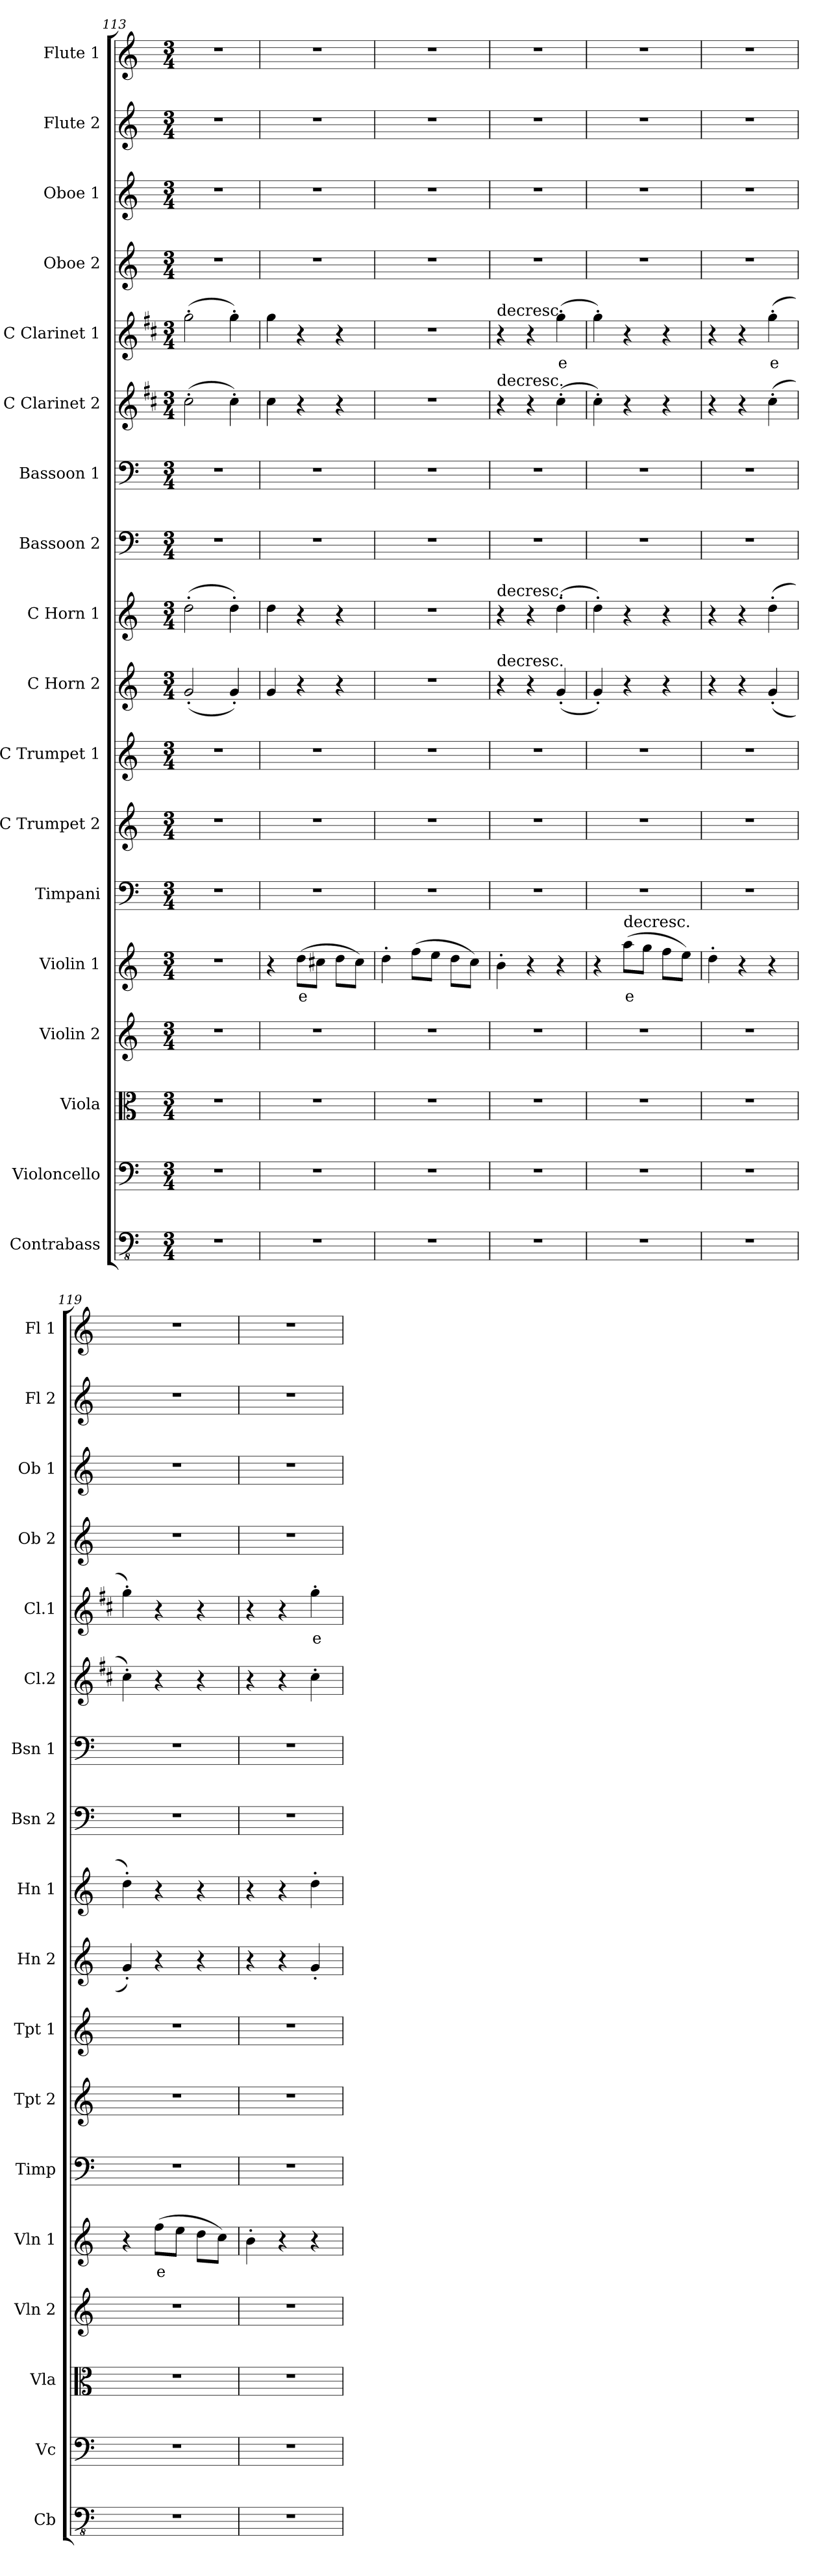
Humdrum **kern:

**kern	**kern	**kern	**kern	**kern	**text	**kern	**kern	**kern	**kern	**kern	**kern	**kern	**kern	**kern	**text	**kern	**kern	**kern	**kern
*part18	*part17	*part16	*part15	*part14	*part14	*part13	*part12	*part11	*part10	*part9	*part8	*part7	*part6	*part5	*part5	*part4	*part3	*part2	*part1
*staff18	*staff17	*staff16	*staff15	*staff14	*staff14	*staff13	*staff12	*staff11	*staff10	*staff9	*staff8	*staff7	*staff6	*staff5	*staff5	*staff4	*staff3	*staff2	*staff1
*I"Contrabass	*I"Violoncello	*I"Viola	*I"Violin 2	*I"Violin 1	*	*I"Timpani	*I"C Trumpet 2	*I"C Trumpet 1	*I"C Horn 2	*I"C Horn 1	*I"Bassoon 2	*I"Bassoon 1	*I"C Clarinet 2	*I"C Clarinet 1	*	*I"Oboe 2	*I"Oboe 1	*I"Flute 2	*I"Flute 1
*I'Cb	*I'Vc	*I'Vla	*I'Vln 2	*I'Vln 1	*	*I'Timp	*I'Tpt 2	*I'Tpt 1	*I'Hn 2	*I'Hn 1	*I'Bsn 2	*I'Bsn 1	*I'Cl.2	*I'Cl.1	*	*I'Ob 2	*I'Ob 1	*I'Fl 2	*I'Fl 1
*clefFv4	*clefF4	*clefC3	*clefG2	*clefG2	*	*clefF4	*clefG2	*clefG2	*clefG2	*clefG2	*clefF4	*clefF4	*clefG2	*clefG2	*	*clefG2	*clefG2	*clefG2	*clefG2
*	*	*	*	*	*	*	*	*	*ITrd7c12	*ITrd7c12	*	*	*ITrd1c2	*ITrd1c2	*	*	*	*	*
*k[]	*k[]	*k[]	*k[]	*k[]	*	*k[]	*k[]	*k[]	*k[]	*k[]	*k[]	*k[]	*k[]	*k[]	*	*k[]	*k[]	*k[]	*k[]
*M3/4	*M3/4	*M3/4	*M3/4	*M3/4	*	*M3/4	*M3/4	*M3/4	*M3/4	*M3/4	*M3/4	*M3/4	*M3/4	*M3/4	*	*M3/4	*M3/4	*M3/4	*M3/4
=113	=113	=113	=113	=113	=113	=113	=113	=113	=113	=113	=113	=113	=113	=113	=113	=113	=113	=113	=113
2.r	2.r	2.r	2.r	2.r	.	2.r	2.r	2.r	(<2G'/	(>2d'\	2.r	2.r	(>2b'\	(>2ff'\	.	2.r	2.r	2.r	2.r
.	.	.	.	.	.	.	.	.	4G'/)	4d'\)	.	.	4b'\)	4ff'\)	.	.	.	.	.
!!LO:PB:g=z
=114	=114	=114	=114	=114	=114	=114	=114	=114	=114	=114	=114	=114	=114	=114	=114	=114	=114	=114	=114
2.r	2.r	2.r	2.r	4r	.	2.r	2.r	2.r	4G/	4d\	2.r	2.r	4b\	4ff\	.	2.r	2.r	2.r	2.r
!	!	!	!	!	!LO:LY:b:color=#FF0000	!	!	!	!	!	!	!	!	!	!	!	!	!	!
.	.	.	.	(>8dd\L	e	.	.	.	4r	4r	.	.	4r	4r	.	.	.	.	.
.	.	.	.	8cc#X\J	.	.	.	.	.	.	.	.	.	.	.	.	.	.	.
.	.	.	.	8dd\L	.	.	.	.	4r	4r	.	.	4r	4r	.	.	.	.	.
.	.	.	.	8cc#\J)	.	.	.	.	.	.	.	.	.	.	.	.	.	.	.
=115	=115	=115	=115	=115	=115	=115	=115	=115	=115	=115	=115	=115	=115	=115	=115	=115	=115	=115	=115
2.r	2.r	2.r	2.r	4dd'\	.	2.r	2.r	2.r	2.r	2.r	2.r	2.r	2.r	2.r	.	2.r	2.r	2.r	2.r
.	.	.	.	(>8ff\L	.	.	.	.	.	.	.	.	.	.	.	.	.	.	.
.	.	.	.	8ee\J	.	.	.	.	.	.	.	.	.	.	.	.	.	.	.
.	.	.	.	8dd\L	.	.	.	.	.	.	.	.	.	.	.	.	.	.	.
.	.	.	.	8cc\J)	.	.	.	.	.	.	.	.	.	.	.	.	.	.	.
=116	=116	=116	=116	=116	=116	=116	=116	=116	=116	=116	=116	=116	=116	=116	=116	=116	=116	=116	=116
!	!	!	!	!	!	!	!	!	!	!	!	!	!	!LO:TX:a:t=decresc.	!	!	!	!	!
!	!	!	!	!	!	!	!	!	!	!	!	!	!LO:TX:a:t=decresc.	!	!	!	!	!	!
!	!	!	!	!	!	!	!	!	!	!LO:TX:a:t=decresc.	!	!	!	!	!	!	!	!	!
!	!	!	!	!	!	!	!	!	!LO:TX:a:t=decresc.	!	!	!	!	!	!	!	!	!	!
2.r	2.r	2.r	2.r	4b'\	.	2.r	2.r	2.r	4r	4r	2.r	2.r	4r	4r	.	2.r	2.r	2.r	2.r
.	.	.	.	4r	.	.	.	.	4r	4r	.	.	4r	4r	.	.	.	.	.
!	!	!	!	!	!	!	!	!	!	!	!	!	!	!	!LO:LY:b:color=#FF0000	!	!	!	!
.	.	.	.	4r	.	.	.	.	(<4G'/	(>4d'\	.	.	(>4b'\	(>4ff'\	e	.	.	.	.
=117	=117	=117	=117	=117	=117	=117	=117	=117	=117	=117	=117	=117	=117	=117	=117	=117	=117	=117	=117
2.r	2.r	2.r	2.r	4r	.	2.r	2.r	2.r	4G'/)	4d'\)	2.r	2.r	4b'\)	4ff'\)	.	2.r	2.r	2.r	2.r
!	!	!	!	!LO:TX:a:t=decresc.	!	!	!	!	!	!	!	!	!	!	!	!	!	!	!
!	!	!	!	!	!LO:LY:b:color=#FF0000	!	!	!	!	!	!	!	!	!	!	!	!	!	!
.	.	.	.	(>8aa\L	e	.	.	.	4r	4r	.	.	4r	4r	.	.	.	.	.
.	.	.	.	8gg\J	.	.	.	.	.	.	.	.	.	.	.	.	.	.	.
.	.	.	.	8ff\L	.	.	.	.	4r	4r	.	.	4r	4r	.	.	.	.	.
.	.	.	.	8ee\J)	.	.	.	.	.	.	.	.	.	.	.	.	.	.	.
=118	=118	=118	=118	=118	=118	=118	=118	=118	=118	=118	=118	=118	=118	=118	=118	=118	=118	=118	=118
2.r	2.r	2.r	2.r	4dd'\	.	2.r	2.r	2.r	4r	4r	2.r	2.r	4r	4r	.	2.r	2.r	2.r	2.r
.	.	.	.	4r	.	.	.	.	4r	4r	.	.	4r	4r	.	.	.	.	.
!	!	!	!	!	!	!	!	!	!	!	!	!	!	!	!LO:LY:b:color=#FF0000	!	!	!	!
.	.	.	.	4r	.	.	.	.	(<4G'/	(>4d'\	.	.	(>4b'\	(>4ff'\	e	.	.	.	.
=119	=119	=119	=119	=119	=119	=119	=119	=119	=119	=119	=119	=119	=119	=119	=119	=119	=119	=119	=119
2.r	2.r	2.r	2.r	4r	.	2.r	2.r	2.r	4G'/)	4d'\)	2.r	2.r	4b'\)	4ff'\)	.	2.r	2.r	2.r	2.r
!	!	!	!	!	!LO:LY:b:color=#FF0000	!	!	!	!	!	!	!	!	!	!	!	!	!	!
.	.	.	.	(>8ff\L	e	.	.	.	4r	4r	.	.	4r	4r	.	.	.	.	.
.	.	.	.	8ee\J	.	.	.	.	.	.	.	.	.	.	.	.	.	.	.
.	.	.	.	8dd\L	.	.	.	.	4r	4r	.	.	4r	4r	.	.	.	.	.
.	.	.	.	8cc\J)	.	.	.	.	.	.	.	.	.	.	.	.	.	.	.
=120	=120	=120	=120	=120	=120	=120	=120	=120	=120	=120	=120	=120	=120	=120	=120	=120	=120	=120	=120
2.r	2.r	2.r	2.r	4b'\	.	2.r	2.r	2.r	4r	4r	2.r	2.r	4r	4r	.	2.r	2.r	2.r	2.r
.	.	.	.	4r	.	.	.	.	4r	4r	.	.	4r	4r	.	.	.	.	.
!	!	!	!	!	!	!	!	!	!	!	!	!	!	!	!LO:LY:b:color=#FF0000	!	!	!	!
.	.	.	.	4r	.	.	.	.	4G'/	4d'\	.	.	4b'\	4ff'\	e	.	.	.	.
=	=	=	=	=	=	=	=	=	=	=	=	=	=	=	=	=	=	=	=
*-	*-	*-	*-	*-	*-	*-	*-	*-	*-	*-	*-	*-	*-	*-	*-	*-	*-	*-	*-
